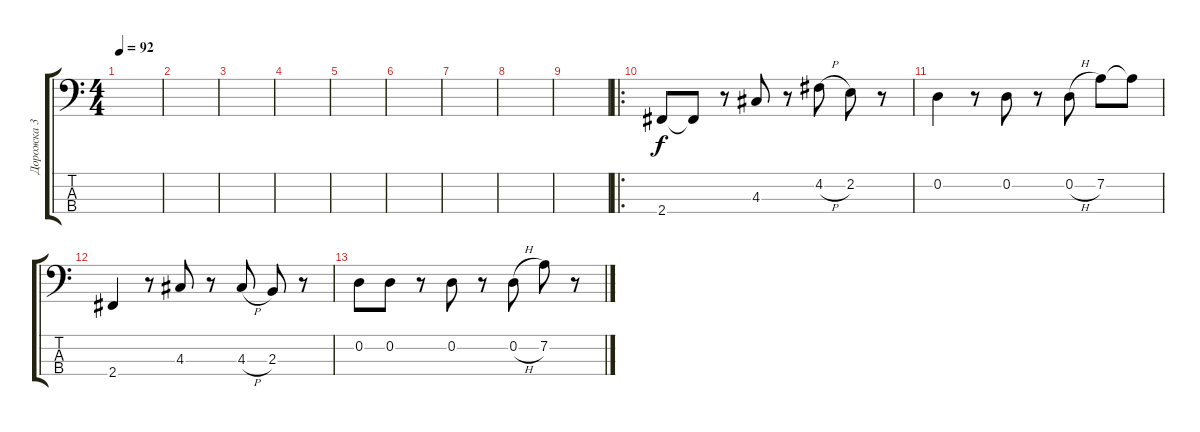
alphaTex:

\track ("Дорожка 3" "Дорожка 3") {instrument electricbassfinger}
\staff {score tabs}
\tuning (G2 D2 A1 E1) {hide}
\ts (4 4)
\tempo 92
\clef f4
\ks c
|
|
|
|
|
|
|
|
|
\ro
2.4.8 2.4{t}.8 r.8 4.3.8 r.8 4.2{h}.8 2.2.8 r.8 |
0.2.4 r.8 0.2.8 r.8 0.2{h}.8 7.2.8 7.2{t}.8 |
2.4.4 r.8 4.3.8 r.8 4.3{h}.8 2.3.8 r.8 |
0.2.8 0.2.8 r.8 0.2.8 r.8 0.2{h}.8 7.2.8 r.8
